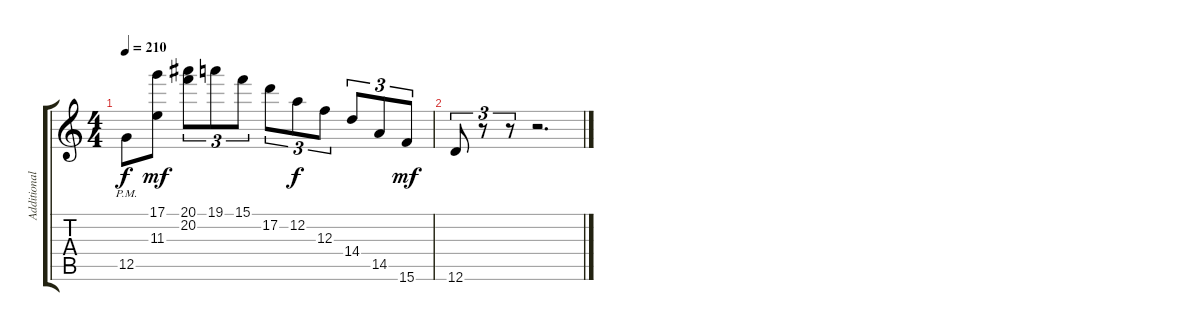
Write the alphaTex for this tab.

\track ("Additional Guitar" "Additional") {instrument overdrivenguitar}
\staff {score tabs}
\tuning (D4 A3 F3 C3 G2 D2) {hide}
\ts (4 4)
\tempo 210
\clef g2
\ks c
12.5{pm}.8{dy f} (17.1 11.3).8{dy mf} (20.1 20.2).8{tu (3 2)} 19.1.8{tu (3 2)} 15.1.8{tu (3 2)} 17.2.8{tu (3 2)} 12.2.8{tu (3 2) dy f} 12.3.8{tu (3 2)} 14.4.8{tu (3 2)} 14.5.8{tu (3 2)} 15.6.8{tu (3 2) dy mf} |
12.6.8{tu (3 2)} r.8{tu (3 2)} r.8{tu (3 2)} r.2{d}
